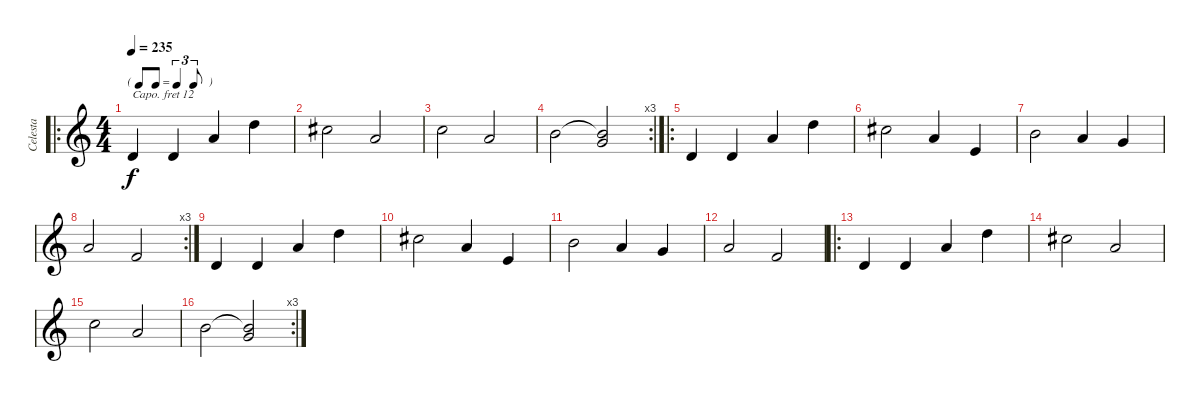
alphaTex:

\track ("Celesta" "Celesta") {instrument celesta}
\staff {score}
\capo 12
\tuning (E4 B3 G3 D3 A2 E2) {hide}
\ro
\ts (4 4)
\tf triplet8th
\tempo 235
\clef g2
\ks c
0.4.4{dy f} 0.4.4 2.3.4 3.2.4 |
2.2.2 2.3.2 |
1.2.2 2.3.2 |
\rc 3
0.2.2 (0.2{t} 0.3).2 |
\ro
0.4.4 0.4.4 2.3.4 3.2.4 |
2.2.2 2.3.4 2.4.4 |
0.2.2 2.3.4 0.3.4 |
\rc 3
2.3.2 3.4.2 |
0.4.4 0.4.4 2.3.4 3.2.4 |
2.2.2 2.3.4 2.4.4 |
0.2.2 2.3.4 0.3.4 |
2.3.2 3.4.2 |
\ro
0.4.4 0.4.4 2.3.4 3.2.4 |
2.2.2 2.3.2 |
1.2.2 2.3.2 |
\rc 3
0.2.2 (0.2{t} 0.3).2
